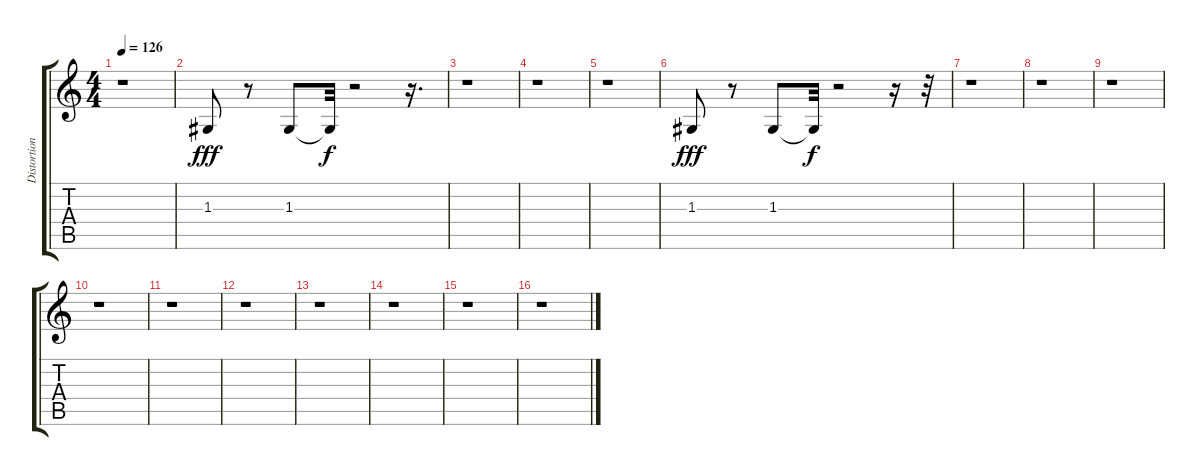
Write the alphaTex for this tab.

\track ("Distortion Gutar" "Distortion") {instrument lead5charang}
\staff {score tabs}
\tuning (E4 B3 G3 D3 A2 E2) {hide}
\ts (4 4)
\tempo 126
\clef g2
\ks c
r.1{dy f} |
1.3.8{dy fff} r.8 1.3.8 1.3{t}.32{dy f} r.2 r.16{d} |
r.1 |
r.1 |
r.1 |
1.3.8{dy fff} r.8 1.3.8 1.3{t}.32{dy f} r.2 r.16 r.32 |
r.1 |
r.1 |
r.1 |
r.1 |
r.1 |
r.1 |
r.1 |
r.1 |
r.1 |
r.1
